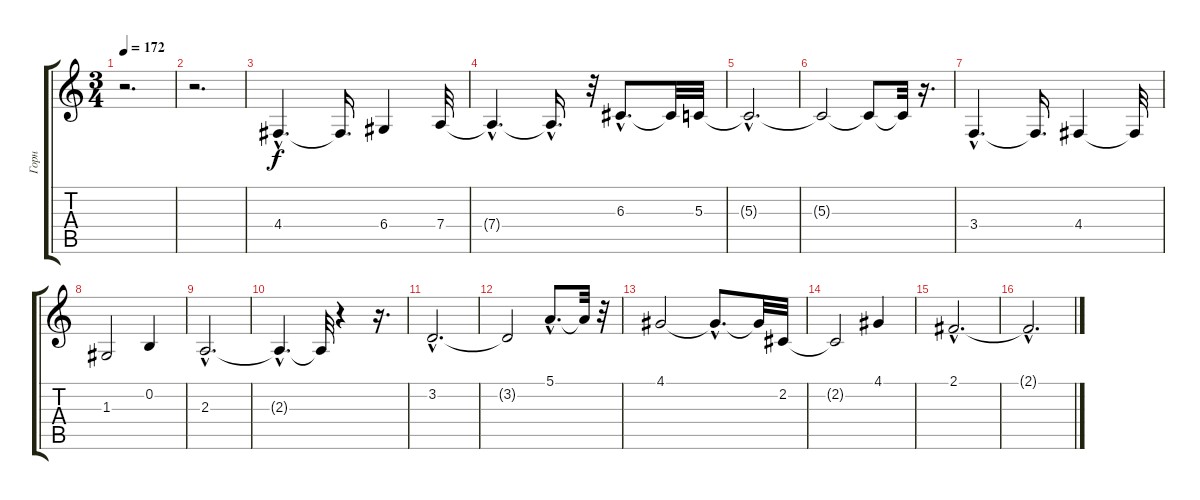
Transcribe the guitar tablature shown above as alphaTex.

\track ("Горн" "Горн") {instrument frenchhorn}
\staff {score tabs}
\tuning (E4 B3 G3 D3 A2 E2) {hide}
\ts (3 4)
\tempo 172
\clef g2
\ks c
r.2{d dy f} |
r.2{d} |
4.4{hac}.4{d} 4.4{t}.16{d} 6.4.4 7.4.32 |
7.4{hac t}.4{d} 7.4{hac t}.16{d} r.32 6.3{hac}.8{d} 6.3{t}.32 5.3.32 |
5.3{hac t}.2{d} |
5.3{t}.2 5.3{t}.8 5.3{t}.32 r.16{d} |
3.4{hac}.4{d} 3.4{t}.16{d} 4.4.4 4.4{t}.32 |
1.3.2 0.2.4 |
2.3{hac}.2{d} |
2.3{hac t}.4{d} 2.3{t}.32 r.4 r.16{d} |
3.2{hac}.2{d} |
3.2{t}.2 5.1{hac}.8{d} 5.1{t}.32 r.32 |
4.1.2 4.1{hac t}.8{d} 4.1{t}.32 2.2.32 |
2.2{t}.2 4.1.4 |
2.1{hac}.2{d} |
2.1{hac t}.2{d}
